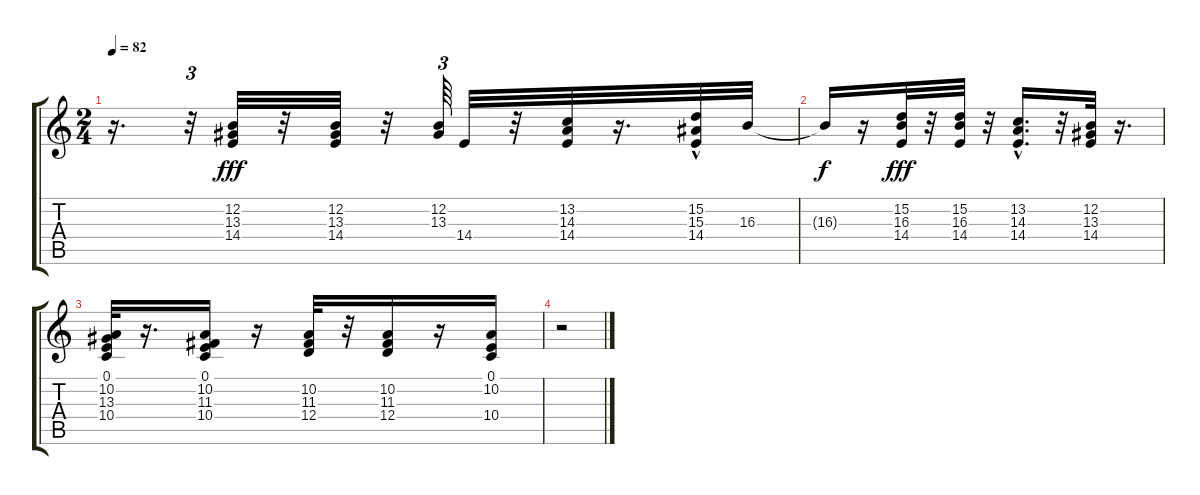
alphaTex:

\track "" {instrument accordion}
\staff {score tabs}
\tuning (E4 B3 G3 D3 A2 E2) {hide}
\ts (2 4)
\tempo 82
\clef g2
\ks c
r.16{d dy fff} r.32{tu (3 2)} (12.2 13.3 14.4).32 r.32 (12.2 13.3 14.4).32 r.32 (12.2 13.3).64{tu (3 2)} 14.4.32 r.32 (13.2 14.3 14.4).32 r.16{d} (15.2{hac} 15.3 14.4).32 16.3.32 |
16.3{t}.16{dy f} r.16 (15.2 16.3 14.4).32{dy fff} r.32 (15.2 16.3 14.4).32 r.32 (13.2{hac} 14.3 14.4{hac}).16{d} r.32 (12.2 13.3 14.4).32 r.16{d} |
(0.1 10.2 13.3 10.4).32 r.16{d} (0.1 10.2 11.3 10.4).16 r.16 (10.2 11.3 12.4).32 r.32 (10.2 11.3 12.4).16 r.16 (0.1 10.2 10.4).16 |
r.2
